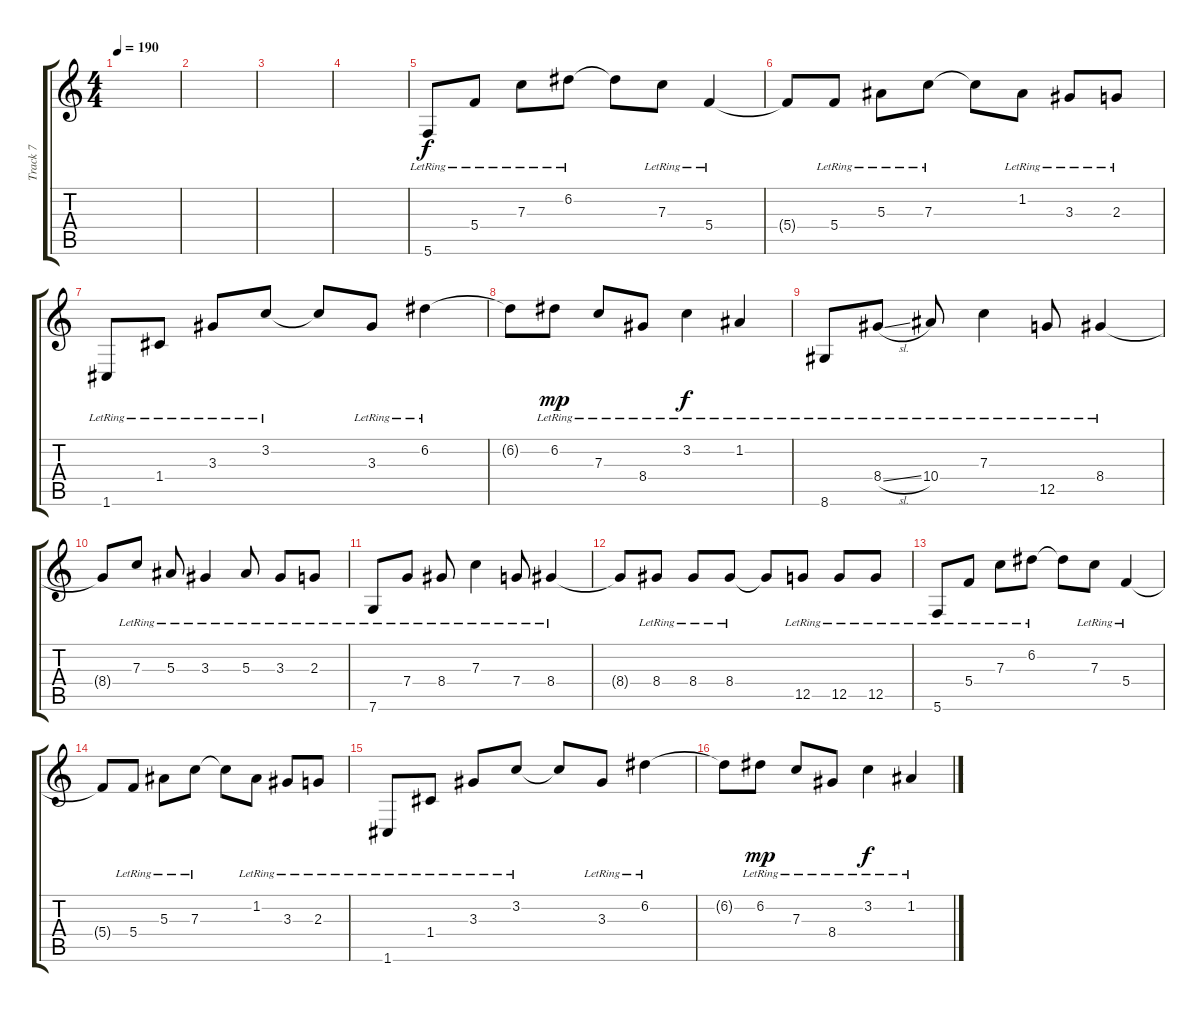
\track ("Track 7" "Track 7") {instrument acousticguitarsteel}
\staff {score tabs}
\tuning (D4 A3 F3 C3 G2 C2) {hide}
\ts (4 4)
\tempo 190
\clef g2
\ks c
|
|
|
|
5.6{lr}.8 5.4{lr}.8 7.3{lr}.8 6.2{lr}.8 6.2{t}.8 7.3{lr}.8 5.4{lr}.4 |
5.4{t}.8 5.4{lr}.8 5.3{lr}.8 7.3{lr}.8 7.3{t}.8 1.2{lr}.8 3.3{lr}.8 2.3{lr}.8 |
1.6{lr}.8 1.4{lr}.8 3.3{lr}.8 3.2{lr}.8 3.2{t}.8 3.3{lr}.8 6.2{lr}.4 |
6.2{t}.8 6.2{lr}.8{dy mp} 7.3{lr}.8 8.4{lr}.8 3.2{lr}.4{dy f} 1.2{lr}.4 |
8.6{lr}.8 8.4{sl lr}.8 10.4{lr}.8 7.3{lr}.4 12.5{lr}.8 8.4{lr}.4 |
8.4{t}.8 7.3{lr}.8 5.3{lr}.8 3.3{lr}.4 5.3{lr}.8 3.3{lr}.8 2.3{lr}.8 |
7.6{lr}.8 7.4{lr}.8 8.4{lr}.8 7.3{lr}.4 7.4{lr}.8 8.4{lr}.4 |
8.4{t}.8 8.4{lr}.8 8.4{lr}.8 8.4{lr}.8 8.4{t}.8 12.5{lr}.8 12.5{lr}.8 12.5{lr}.8 |
5.6{lr}.8 5.4{lr}.8 7.3{lr}.8 6.2{lr}.8 6.2{t}.8 7.3{lr}.8 5.4{lr}.4 |
5.4{t}.8 5.4{lr}.8 5.3{lr}.8 7.3{lr}.8 7.3{t}.8 1.2{lr}.8 3.3{lr}.8 2.3{lr}.8 |
1.6{lr}.8 1.4{lr}.8 3.3{lr}.8 3.2{lr}.8 3.2{t}.8 3.3{lr}.8 6.2{lr}.4 |
6.2{t}.8 6.2{lr}.8{dy mp} 7.3{lr}.8 8.4{lr}.8 3.2{lr}.4{dy f} 1.2{lr}.4
